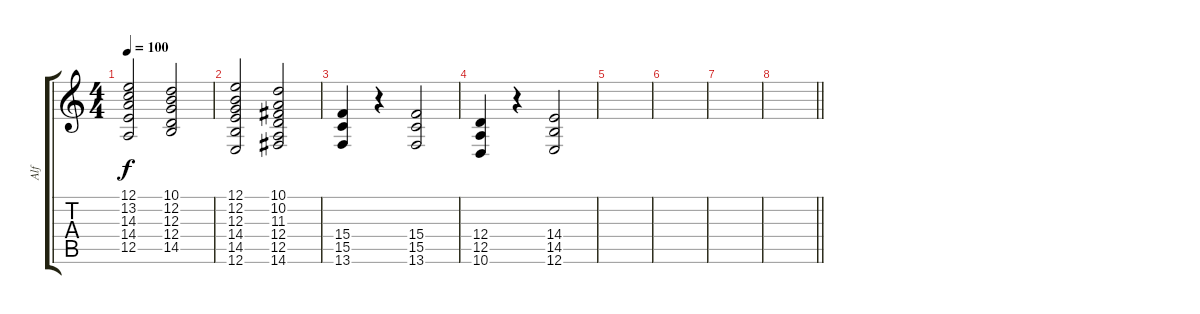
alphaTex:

\track ("Alf" "Alf") {instrument tremolostrings}
\staff {score tabs}
\tuning (E4 B3 G3 D3 A2 E2) {hide}
\ts (4 4)
\tempo 100
\clef g2
\ks c
(12.1 13.2 14.3 14.4 12.5).2{dy f} (10.1 12.2 12.3 12.4 14.5).2 |
(12.1 12.2 12.3 14.4 14.5 12.6).2 (10.1 10.2 11.3 12.4 12.5 14.6).2 |
(15.4 15.5 13.6).4 r.4 (15.4 15.5 13.6).2 |
(12.4 12.5 10.6).4 r.4 (14.4 14.5 12.6).2 |
|
|
|
\barLineRight lightlight
